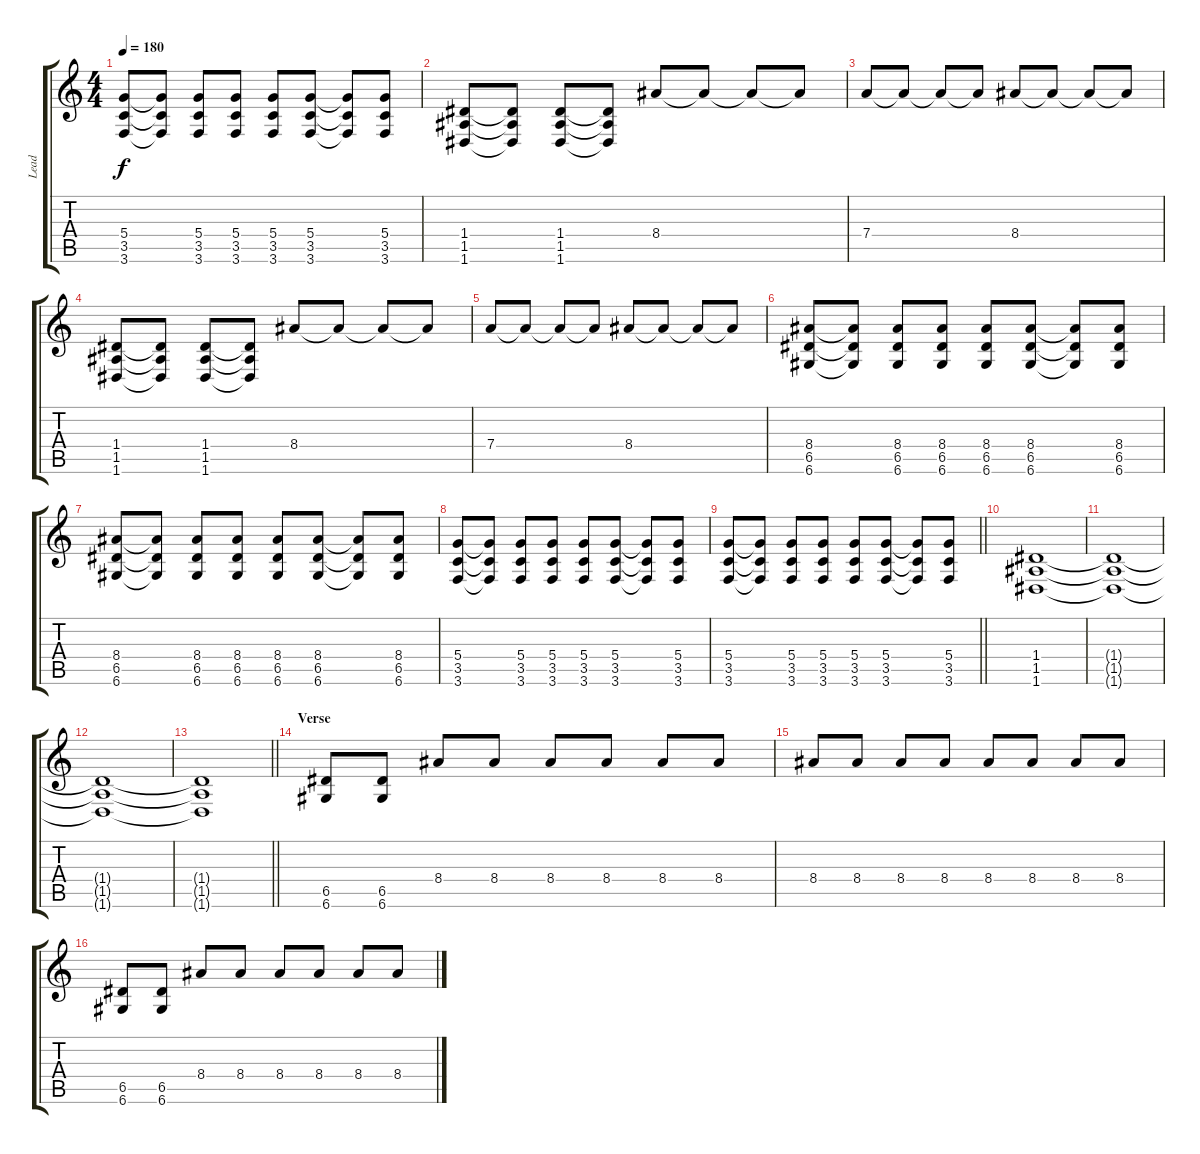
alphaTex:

\track ("Lead" "Lead") {instrument distortionguitar}
\staff {score tabs}
\tuning (E4 B3 G3 D3 A2 D2) {hide}
\ts (4 4)
\tempo 180
\clef g2
\ks c
(5.4 3.5 3.6).8{dy f} (5.4{t} 3.5{t} 3.6{t}).8 (5.4 3.5 3.6).8 (5.4 3.5 3.6).8 (5.4 3.5 3.6).8 (5.4 3.5 3.6).8 (5.4{t} 3.5{t} 3.6{t}).8 (5.4 3.5 3.6).8 |
(1.4 1.5 1.6).8 (1.4{t} 1.5{t} 1.6{t}).8 (1.4 1.5 1.6).8 (1.4{t} 1.5{t} 1.6{t}).8 8.4.8 8.4{t}.8 8.4{t}.8 8.4{t}.8 |
7.4.8 7.4{t}.8 7.4{t}.8 7.4{t}.8 8.4.8 8.4{t}.8 8.4{t}.8 8.4{t}.8 |
(1.4 1.5 1.6).8 (1.4{t} 1.5{t} 1.6{t}).8 (1.4 1.5 1.6).8 (1.4{t} 1.5{t} 1.6{t}).8 8.4.8 8.4{t}.8 8.4{t}.8 8.4{t}.8 |
7.4.8 7.4{t}.8 7.4{t}.8 7.4{t}.8 8.4.8 8.4{t}.8 8.4{t}.8 8.4{t}.8 |
(8.4 6.5 6.6).8 (8.4{t} 6.5{t} 6.6{t}).8 (8.4 6.5 6.6).8 (8.4 6.5 6.6).8 (8.4 6.5 6.6).8 (8.4 6.5 6.6).8 (8.4{t} 6.5{t} 6.6{t}).8 (8.4 6.5 6.6).8 |
(8.4 6.5 6.6).8 (8.4{t} 6.5{t} 6.6{t}).8 (8.4 6.5 6.6).8 (8.4 6.5 6.6).8 (8.4 6.5 6.6).8 (8.4 6.5 6.6).8 (8.4{t} 6.5{t} 6.6{t}).8 (8.4 6.5 6.6).8 |
(5.4 3.5 3.6).8 (5.4{t} 3.5{t} 3.6{t}).8 (5.4 3.5 3.6).8 (5.4 3.5 3.6).8 (5.4 3.5 3.6).8 (5.4 3.5 3.6).8 (5.4{t} 3.5{t} 3.6{t}).8 (5.4 3.5 3.6).8 |
\barLineRight lightlight
(5.4 3.5 3.6).8 (5.4{t} 3.5{t} 3.6{t}).8 (5.4 3.5 3.6).8 (5.4 3.5 3.6).8 (5.4 3.5 3.6).8 (5.4 3.5 3.6).8 (5.4{t} 3.5{t} 3.6{t}).8 (5.4 3.5 3.6).8 |
(1.4 1.5 1.6).1 |
(1.4{t} 1.5{t} 1.6{t}).1 |
(1.4{t} 1.5{t} 1.6{t}).1 |
\barLineRight lightlight
(1.4{t} 1.5{t} 1.6{t}).1 |
\section ("" "Verse")
(6.5 6.6).8 (6.5 6.6).8 8.4.8 8.4.8 8.4.8 8.4.8 8.4.8 8.4.8 |
8.4.8 8.4.8 8.4.8 8.4.8 8.4.8 8.4.8 8.4.8 8.4.8 |
(6.5 6.6).8 (6.5 6.6).8 8.4.8 8.4.8 8.4.8 8.4.8 8.4.8 8.4.8
